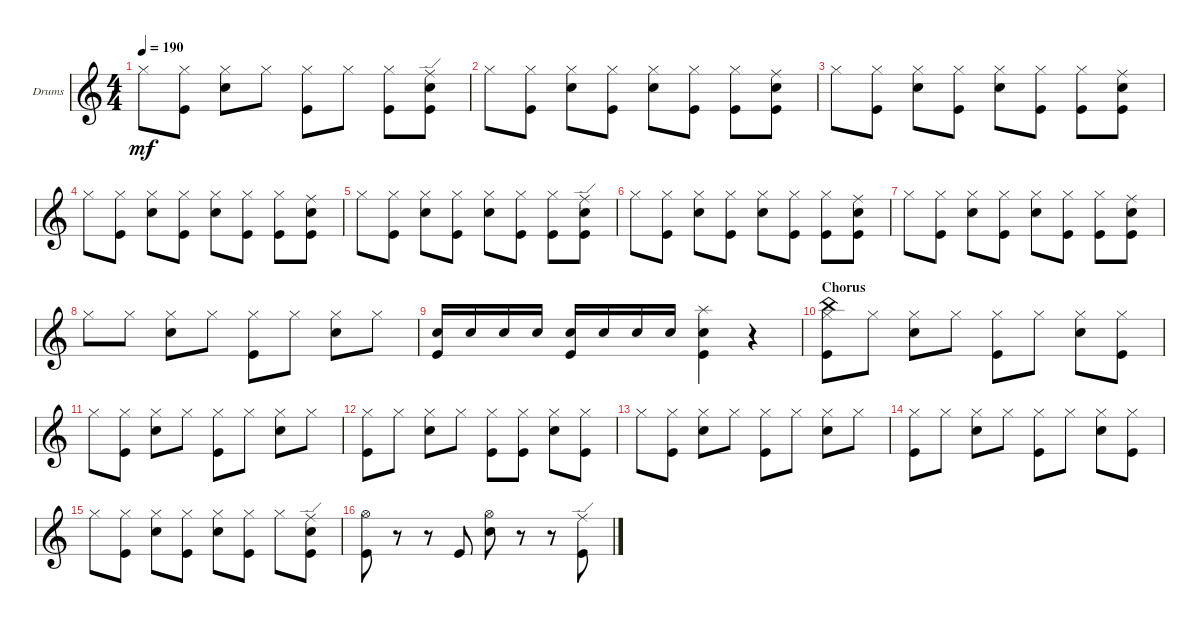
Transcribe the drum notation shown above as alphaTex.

\defaultSystemsLayout 4
\bracketExtendMode groupsimilarinstruments
\firstSystemTrackNameOrientation horizontal
\otherSystemsTrackNameOrientation horizontal
\track ("Prakarsh" "Drums") {instrument percussion}
\staff {score}
\articulation defaults
\ts (4 4)
\tempo 190
\clef g2
\ks c "Hi-Hat (closed)".8{dy mf}
("Hi-Hat (closed)" "Kick (hit)").8 ("Hi-Hat (closed)" "Snare (hit) 2").8 "Hi-Hat (closed)".8 ("Hi-Hat (closed)" "Kick (hit)").8 "Hi-Hat (closed)".8 ("Hi-Hat (closed)" "Kick (hit)").8 ("Kick (hit)" "Snare (hit) 2" "Ride (edge)").8 |
"Hi-Hat (closed)".8 ("Hi-Hat (closed)" "Kick (hit)").8 ("Hi-Hat (closed)" "Snare (hit) 2").8 ("Hi-Hat (closed)" "Kick (hit)").8 ("Hi-Hat (closed)" "Snare (hit) 2").8 ("Hi-Hat (closed)" "Kick (hit)").8 ("Hi-Hat (closed)" "Kick (hit)").8 ("Kick (hit)" "Snare (hit) 2" "Ride (middle)").8 |
"Hi-Hat (closed)".8 ("Hi-Hat (closed)" "Kick (hit)").8 ("Hi-Hat (closed)" "Snare (hit) 2").8 ("Hi-Hat (closed)" "Kick (hit)").8 ("Hi-Hat (closed)" "Snare (hit) 2").8 ("Hi-Hat (closed)" "Kick (hit)").8 ("Hi-Hat (closed)" "Kick (hit)").8 ("Kick (hit)" "Snare (hit) 2" "Ride (middle)").8 |
"Hi-Hat (closed)".8 ("Hi-Hat (closed)" "Kick (hit)").8 ("Hi-Hat (closed)" "Snare (hit) 2").8 ("Hi-Hat (closed)" "Kick (hit)").8 ("Hi-Hat (closed)" "Snare (hit) 2").8 ("Hi-Hat (closed)" "Kick (hit)").8 ("Hi-Hat (closed)" "Kick (hit)").8 ("Kick (hit)" "Snare (hit) 2" "Ride (middle)").8 |
"Hi-Hat (closed)".8 ("Hi-Hat (closed)" "Kick (hit)").8 ("Hi-Hat (closed)" "Snare (hit) 2").8 ("Hi-Hat (closed)" "Kick (hit)").8 ("Hi-Hat (closed)" "Snare (hit) 2").8 ("Hi-Hat (closed)" "Kick (hit)").8 ("Hi-Hat (closed)" "Kick (hit)").8 ("Kick (hit)" "Snare (hit) 2" "Ride (edge)").8 |
"Hi-Hat (closed)".8 ("Hi-Hat (closed)" "Kick (hit)").8 ("Hi-Hat (closed)" "Snare (hit) 2").8 ("Hi-Hat (closed)" "Kick (hit)").8 ("Hi-Hat (closed)" "Snare (hit) 2").8 ("Hi-Hat (closed)" "Kick (hit)").8 ("Hi-Hat (closed)" "Kick (hit)").8 ("Kick (hit)" "Snare (hit) 2" "Ride (middle)").8 |
"Hi-Hat (closed)".8 ("Hi-Hat (closed)" "Kick (hit)").8 ("Hi-Hat (closed)" "Snare (hit) 2").8 ("Hi-Hat (closed)" "Kick (hit)").8 ("Hi-Hat (closed)" "Snare (hit) 2").8 ("Hi-Hat (closed)" "Kick (hit)").8 ("Hi-Hat (closed)" "Kick (hit)").8 ("Kick (hit)" "Snare (hit) 2" "Ride (middle)").8 |
"Hi-Hat (closed)".8 "Hi-Hat (closed)".8 ("Hi-Hat (closed)" "Snare (hit) 2").8 "Hi-Hat (closed)".8 ("Hi-Hat (closed)" "Kick (hit)").8 "Hi-Hat (closed)".8 ("Hi-Hat (closed)" "Snare (hit) 2").8 "Hi-Hat (closed)".8 |
("Snare (hit) 2" "Kick (hit)").16 "Snare (hit) 2".16 "Snare (hit) 2".16 "Snare (hit) 2".16 ("Snare (hit) 2" "Kick (hit)").16 "Snare (hit) 2".16 "Snare (hit) 2".16 "Snare (hit) 2".16 ("Snare (hit) 2" "Splash (hit)" "Kick (hit)").4 r.4 |
\section ("" "Chorus")
("Hi-Hat (closed)" "Kick (hit)" "China (hit)").8 "Hi-Hat (closed)".8 ("Hi-Hat (closed)" "Snare (hit) 2").8 "Hi-Hat (closed)".8 ("Hi-Hat (closed)" "Kick (hit)").8 "Hi-Hat (closed)".8 ("Hi-Hat (closed)" "Snare (hit) 2").8 ("Hi-Hat (closed)" "Kick (hit)").8 |
"Hi-Hat (closed)".8 ("Hi-Hat (closed)" "Kick (hit)").8 ("Hi-Hat (closed)" "Snare (hit) 2").8 "Hi-Hat (closed)".8 ("Hi-Hat (closed)" "Kick (hit)").8 "Hi-Hat (closed)".8 ("Hi-Hat (closed)" "Snare (hit) 2").8 "Hi-Hat (closed)".8 |
("Hi-Hat (closed)" "Kick (hit)").8 "Hi-Hat (closed)".8 ("Hi-Hat (closed)" "Snare (hit) 2").8 "Hi-Hat (closed)".8 ("Hi-Hat (closed)" "Kick (hit)").8 ("Hi-Hat (closed)" "Kick (hit)").8 ("Hi-Hat (closed)" "Snare (hit) 2").8 ("Hi-Hat (closed)" "Kick (hit)").8 |
"Hi-Hat (closed)".8 ("Hi-Hat (closed)" "Kick (hit)").8 ("Hi-Hat (closed)" "Snare (hit) 2").8 "Hi-Hat (closed)".8 ("Hi-Hat (closed)" "Kick (hit)").8 "Hi-Hat (closed)".8 ("Hi-Hat (closed)" "Snare (hit) 2").8 "Hi-Hat (closed)".8 |
("Hi-Hat (closed)" "Kick (hit)").8 "Hi-Hat (closed)".8 ("Hi-Hat (closed)" "Snare (hit) 2").8 "Hi-Hat (closed)".8 ("Hi-Hat (closed)" "Kick (hit)").8 "Hi-Hat (closed)".8 ("Hi-Hat (closed)" "Snare (hit) 2").8 ("Hi-Hat (closed)" "Kick (hit)").8 |
"Hi-Hat (closed)".8 ("Hi-Hat (closed)" "Kick (hit)").8 ("Hi-Hat (closed)" "Snare (hit) 2").8 ("Hi-Hat (closed)" "Kick (hit)").8 ("Hi-Hat (closed)" "Snare (hit) 2").8 ("Hi-Hat (closed)" "Kick (hit)").8 "Hi-Hat (closed)".8 ("Kick (hit)" "Snare (hit) 2" "Ride (edge)").8 |
("Hi-Hat (open)" "Kick (hit)").8 r.8 r.8 "Kick (hit)".8 ("Hi-Hat (open)" "Snare (hit) 2").8 r.8 r.8 ("Kick (hit)" "Ride (edge)").8
